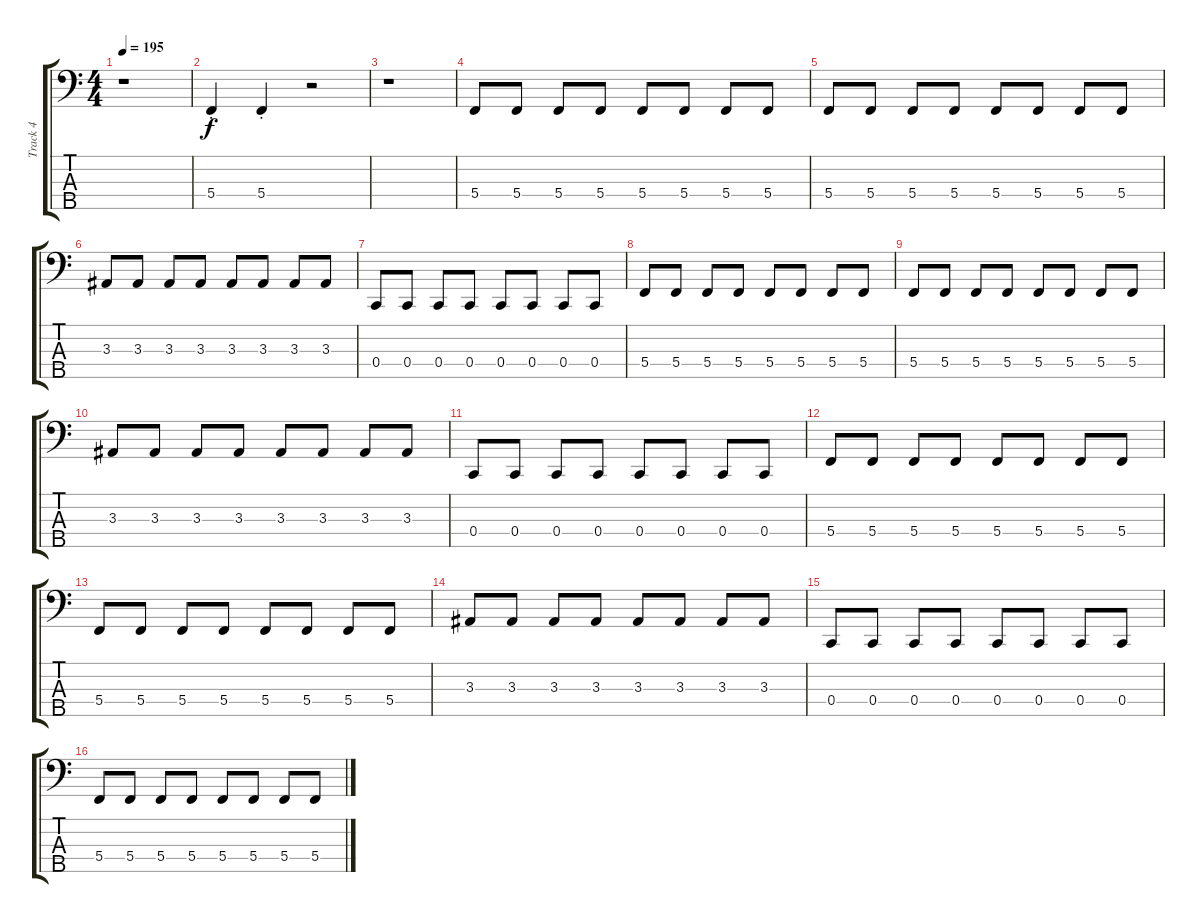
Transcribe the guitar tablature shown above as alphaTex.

\track ("Track 4" "Track 4") {instrument electricbassfinger}
\staff {score tabs}
\tuning (F2 C2 G1 C1 A0) {hide}
\ts (4 4)
\tempo 195
\clef f4
\ks c
r.1{dy f} |
5.4{st}.4 5.4{st}.4 r.2 |
r.1 |
5.4.8 5.4.8 5.4.8 5.4.8 5.4.8 5.4.8 5.4.8 5.4.8 |
5.4.8 5.4.8 5.4.8 5.4.8 5.4.8 5.4.8 5.4.8 5.4.8 |
3.3.8 3.3.8 3.3.8 3.3.8 3.3.8 3.3.8 3.3.8 3.3.8 |
0.4.8 0.4.8 0.4.8 0.4.8 0.4.8 0.4.8 0.4.8 0.4.8 |
5.4.8 5.4.8 5.4.8 5.4.8 5.4.8 5.4.8 5.4.8 5.4.8 |
5.4.8 5.4.8 5.4.8 5.4.8 5.4.8 5.4.8 5.4.8 5.4.8 |
3.3.8 3.3.8 3.3.8 3.3.8 3.3.8 3.3.8 3.3.8 3.3.8 |
0.4.8 0.4.8 0.4.8 0.4.8 0.4.8 0.4.8 0.4.8 0.4.8 |
5.4.8 5.4.8 5.4.8 5.4.8 5.4.8 5.4.8 5.4.8 5.4.8 |
5.4.8 5.4.8 5.4.8 5.4.8 5.4.8 5.4.8 5.4.8 5.4.8 |
3.3.8 3.3.8 3.3.8 3.3.8 3.3.8 3.3.8 3.3.8 3.3.8 |
0.4.8 0.4.8 0.4.8 0.4.8 0.4.8 0.4.8 0.4.8 0.4.8 |
5.4.8 5.4.8 5.4.8 5.4.8 5.4.8 5.4.8 5.4.8 5.4.8
